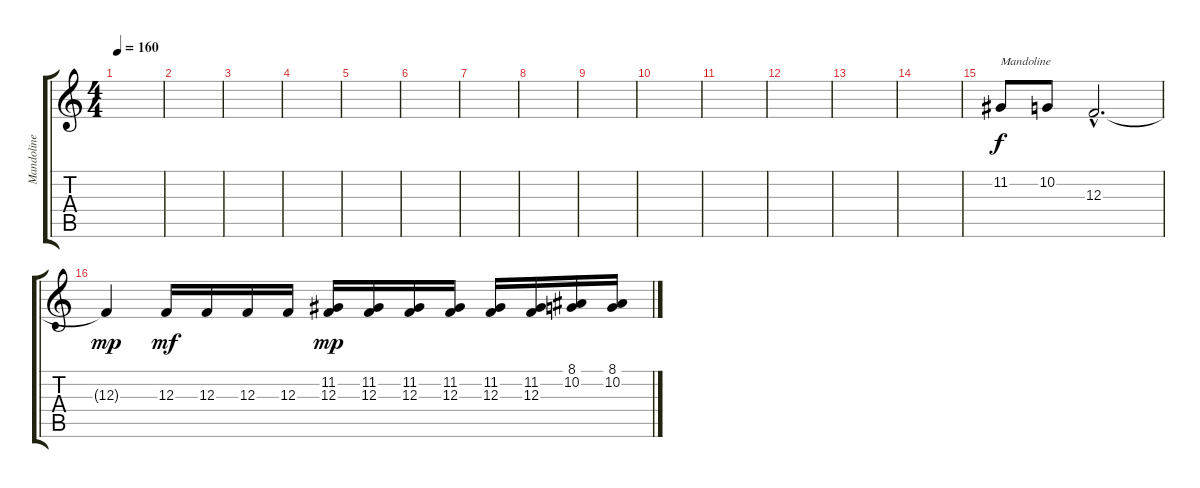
\track ("Mandoline" "Mandoline") {instrument acousticgrandpiano}
\staff {score tabs}
\tuning (D4 A3 F3 C3 G2 D2) {hide}
\ts (4 4)
\tempo 160
\clef g2
\ks c
|
|
|
|
|
|
|
|
|
|
|
|
|
|
11.2.8{txt "Mandoline" instrument banjo} 10.2.8 12.3{hac}.2{d} |
12.3{t}.4{dy mp} 12.3.16{dy mf} 12.3.16 12.3.16 12.3.16 (11.2 12.3).16{dy mp} (11.2 12.3).16 (11.2 12.3).16 (11.2 12.3).16 (11.2 12.3).16 (11.2 12.3).16 (8.1 10.2).16 (8.1 10.2).16
